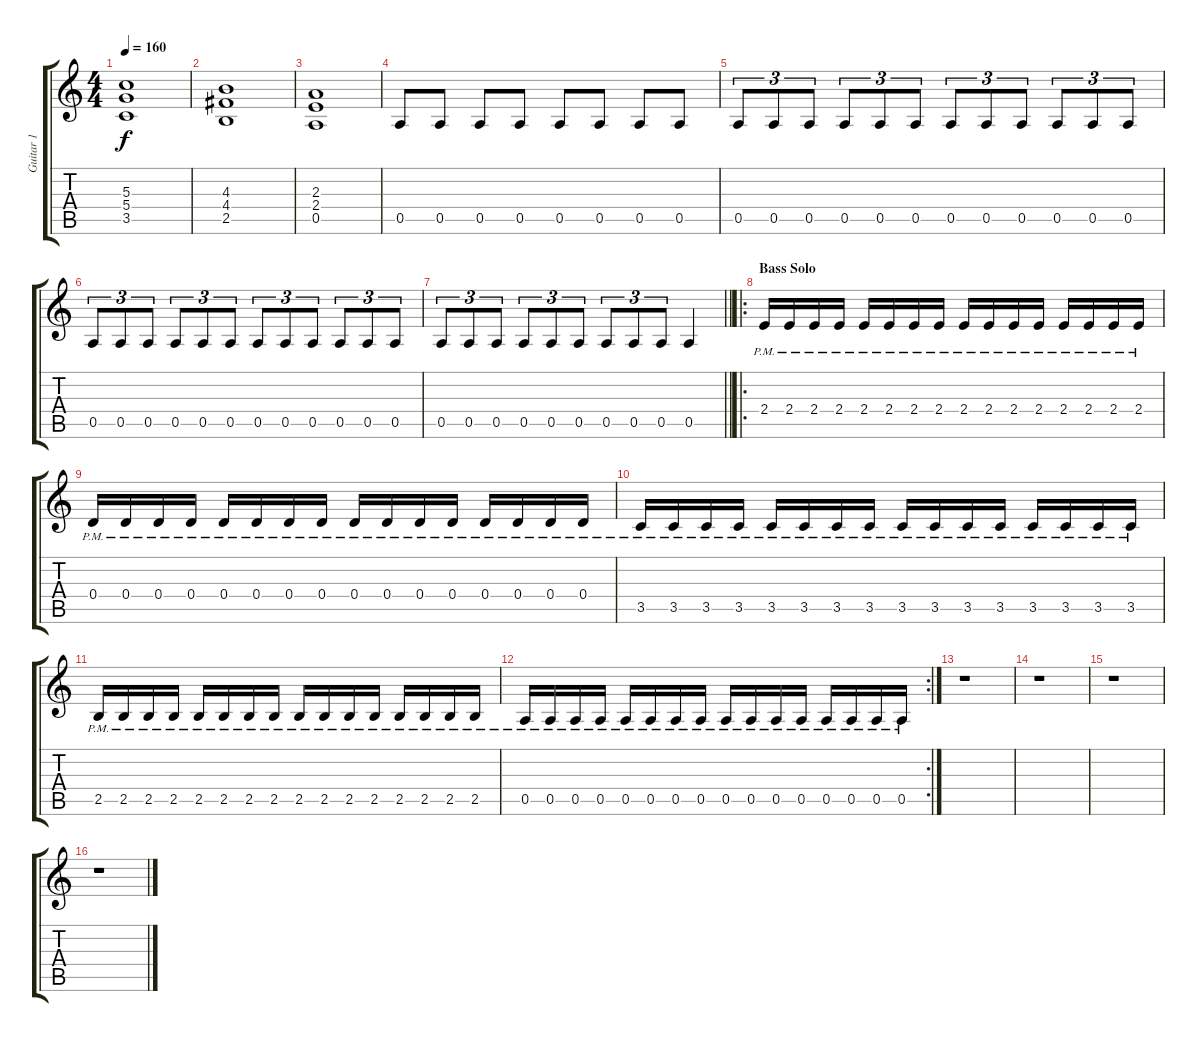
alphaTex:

\track ("Guitar 1" "Guitar 1") {instrument distortionguitar}
\staff {score tabs}
\tuning (E4 B3 G3 D3 A2 E2) {hide}
\ts (4 4)
\tempo 160
\clef g2
\ks c
(5.3 5.4 3.5).1{dy f} |
(4.3 4.4 2.5).1 |
(2.3 2.4 0.5).1 |
0.5.8 0.5.8 0.5.8 0.5.8 0.5.8 0.5.8 0.5.8 0.5.8 |
0.5.8{tu (3 2)} 0.5.8{tu (3 2)} 0.5.8{tu (3 2)} 0.5.8{tu (3 2)} 0.5.8{tu (3 2)} 0.5.8{tu (3 2)} 0.5.8{tu (3 2)} 0.5.8{tu (3 2)} 0.5.8{tu (3 2)} 0.5.8{tu (3 2)} 0.5.8{tu (3 2)} 0.5.8{tu (3 2)} |
0.5.8{tu (3 2)} 0.5.8{tu (3 2)} 0.5.8{tu (3 2)} 0.5.8{tu (3 2)} 0.5.8{tu (3 2)} 0.5.8{tu (3 2)} 0.5.8{tu (3 2)} 0.5.8{tu (3 2)} 0.5.8{tu (3 2)} 0.5.8{tu (3 2)} 0.5.8{tu (3 2)} 0.5.8{tu (3 2)} |
\barLineRight lightlight
0.5.8{tu (3 2)} 0.5.8{tu (3 2)} 0.5.8{tu (3 2)} 0.5.8{tu (3 2)} 0.5.8{tu (3 2)} 0.5.8{tu (3 2)} 0.5.8{tu (3 2)} 0.5.8{tu (3 2)} 0.5.8{tu (3 2)} 0.5.4 |
\ro
\section ("" "Bass Solo")
2.4{pm}.16{volume 12} 2.4{pm}.16 2.4{pm}.16 2.4{pm}.16 2.4{pm}.16 2.4{pm}.16 2.4{pm}.16 2.4{pm}.16 2.4{pm}.16 2.4{pm}.16 2.4{pm}.16 2.4{pm}.16 2.4{pm}.16 2.4{pm}.16 2.4{pm}.16 2.4{pm}.16 |
0.4{pm}.16 0.4{pm}.16 0.4{pm}.16 0.4{pm}.16 0.4{pm}.16 0.4{pm}.16 0.4{pm}.16 0.4{pm}.16 0.4{pm}.16 0.4{pm}.16 0.4{pm}.16 0.4{pm}.16 0.4{pm}.16 0.4{pm}.16 0.4{pm}.16 0.4{pm}.16 |
3.5{pm}.16 3.5{pm}.16 3.5{pm}.16 3.5{pm}.16 3.5{pm}.16 3.5{pm}.16 3.5{pm}.16 3.5{pm}.16 3.5{pm}.16 3.5{pm}.16 3.5{pm}.16 3.5{pm}.16 3.5{pm}.16 3.5{pm}.16 3.5{pm}.16 3.5{pm}.16 |
2.5{pm}.16 2.5{pm}.16 2.5{pm}.16 2.5{pm}.16 2.5{pm}.16 2.5{pm}.16 2.5{pm}.16 2.5{pm}.16 2.5{pm}.16 2.5{pm}.16 2.5{pm}.16 2.5{pm}.16 2.5{pm}.16 2.5{pm}.16 2.5{pm}.16 2.5{pm}.16 |
\rc 2
0.5{pm}.16 0.5{pm}.16 0.5{pm}.16 0.5{pm}.16 0.5{pm}.16 0.5{pm}.16 0.5{pm}.16 0.5{pm}.16 0.5{pm}.16 0.5{pm}.16 0.5{pm}.16 0.5{pm}.16 0.5{pm}.16 0.5{pm}.16 0.5{pm}.16 0.5{pm}.16 |
r.1 |
r.1 |
r.1 |
r.1
